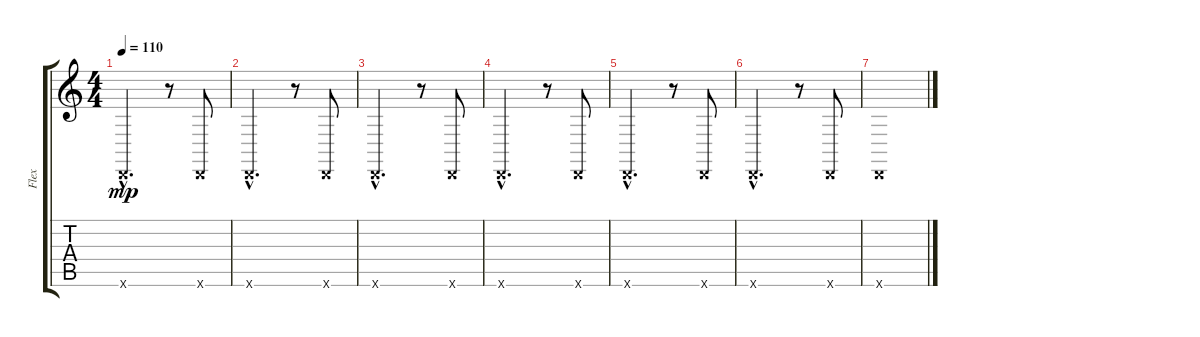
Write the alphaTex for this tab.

\track ("Flex" "Flex") {instrument taikodrum}
\staff {score tabs}
\tuning (E4 A3 G3 D3 A2 D2) {hide}
\ts (4 4)
\tempo 110
\clef g2
\ks c
0.6{hac x}.2{d dy mp} r.8 0.6{x}.8 |
0.6{hac x}.2{d} r.8 0.6{x}.8 |
0.6{hac x}.2{d volume 0} r.8 0.6{x}.8 |
0.6{hac x}.2{d} r.8 0.6{x}.8 |
0.6{hac x}.2{d} r.8 0.6{x}.8 |
0.6{hac x}.2{d} r.8 0.6{x}.8 |
0.6{x}.1
